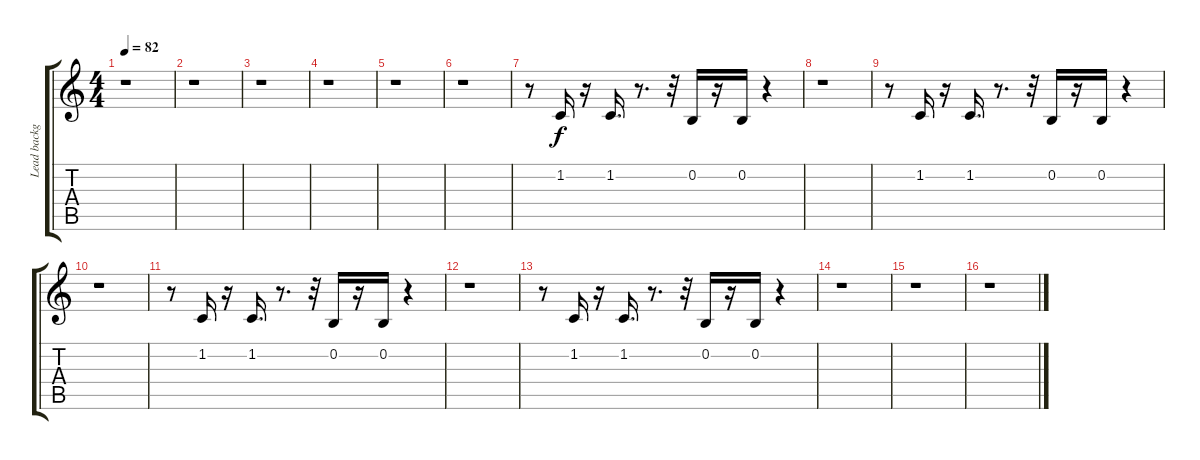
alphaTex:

\track ("Lead background" "Lead backg") {instrument fx5brightness}
\staff {score tabs}
\tuning (E4 B3 G3 D3 A2 E2) {hide}
\ts (4 4)
\tempo 82
\clef g2
\ks c
r.1{dy f} |
r.1 |
r.1 |
r.1 |
r.1 |
r.1 |
r.8 1.2.16 r.16 1.2.16{d} r.8{d} r.32 0.2.16 r.16 0.2.16 r.4 |
r.1 |
r.8 1.2.16 r.16 1.2.16{d} r.8{d} r.32 0.2.16 r.16 0.2.16 r.4 |
r.1 |
r.8 1.2.16 r.16 1.2.16{d} r.8{d} r.32 0.2.16 r.16 0.2.16 r.4 |
r.1 |
r.8 1.2.16 r.16 1.2.16{d} r.8{d} r.32 0.2.16 r.16 0.2.16 r.4 |
r.1 |
r.1 |
r.1
